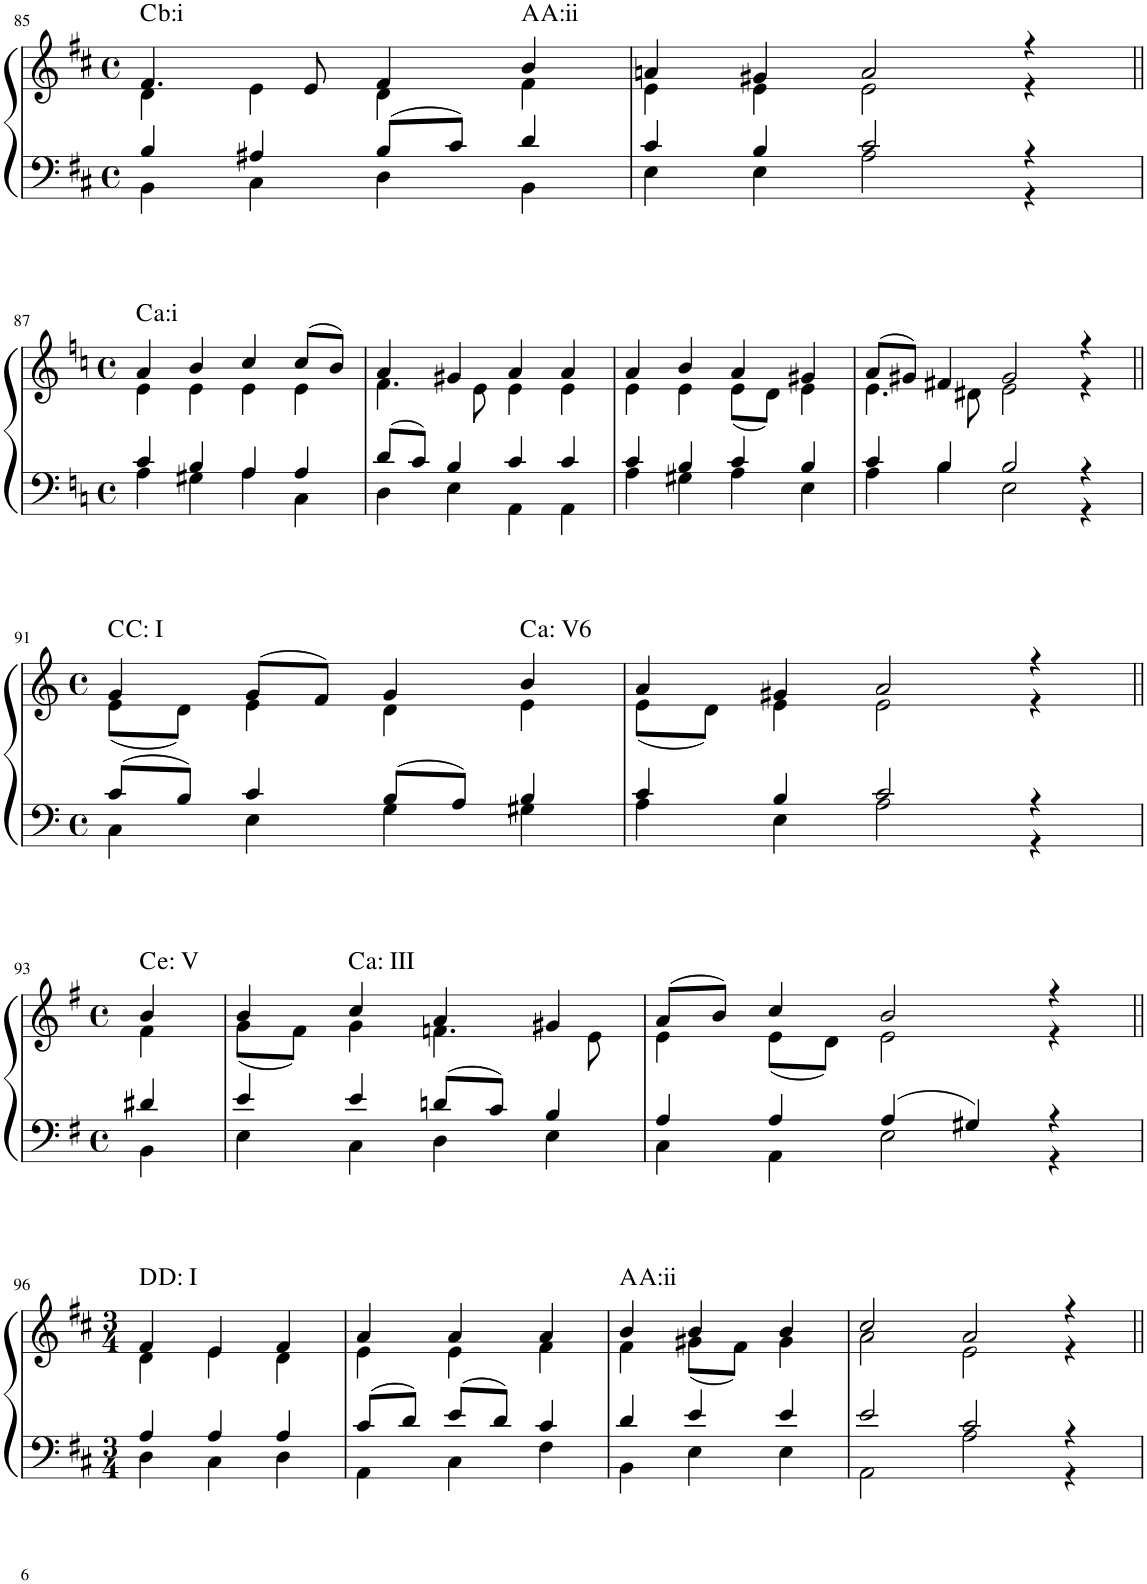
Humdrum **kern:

**kern	**kern	**harte
*part1	*part1	*part1
*staff2	*staff1	*
*I"Piano	*	*
*I'Pno.	*	*
!!LO:PB:g=z
*clefF4	*clefG2	*
*k[f#c#]	*k[f#c#]	*
*D:	*D:	*
*M4/4	*M4/4	*
*met(c)	*met(c)	*
=85	=85	=85
*^	*^	*
!	!	!	!	!LO:H:kt=b:
4B/	4BB\	4.f#/	4d\	.
4A#X/	4C#\	.	4e\	.
.	.	8e/	.	.
8B/L	4D\	4f#/	4d\	.
8c#/J	.	.	.	.
!	!	!	!	!LO:H:kt=A:
4d/	4BB\	4b/	4f#\	.
=86	=86	=86	=86	=86
4c#/	4E\	4an/	4e\	.
4B/	4E\	4g#X/	4e\	.
2c#/	2A\	2a/	2e\	.
4r	4r	4r	4r	.
!!LO:LB:g=z	!!
=87||	=87||	=87||	=87||	=87||
*k[]	*	*k[]	*	*
*C:	*	*C:	*	*
*M4/4	*	*M4/4	*	*
*met(c)	*	*met(c)	*	*
!	!	!	!	!LO:H:kt=a:
4c/	4A\	4a/	4e\	.
4B/	4G#X\	4b/	4e\	.
4A/	4A\	4cc/	4e\	.
4A/	4C\	(>8cc/L	4e\	.
.	.	8b/J)	.	.
=88	=88	=88	=88	=88
8d/L	4D\	4a/	4.f\	.
8c/J	.	.	.	.
4B/	4E\	4g#X/	.	.
.	.	.	8e\	.
4c/	4AA\	4a/	4e\	.
4c/	4AA\	4a/	4e\	.
=89	=89	=89	=89	=89
4c/	4A\	4a/	4e\	.
4B/	4G#X\	4b/	4e\	.
4c/	4A\	4a/	(<8e\L	.
.	.	.	8d\J)	.
4B/	4E\	4g#X/	4e\	.
=90	=90	=90	=90	=90
4c/	4A\	(>8a/L	4.e\	.
.	.	8g#X/J)	.	.
4B/	4B\	4f#X/	.	.
.	.	.	8d#X\	.
2B/	2E\	2g#/	2e\	.
4r	4r	4r	4r	.
!!LO:LB:g=z	!!
=91||	=91||	=91||	=91||	=91||
*M4/4	*	*M4/4	*	*
*met(c)	*	*met(c)	*	*
8c/L	4C\	4g/	(<8e\L	C:maj
8B/J	.	.	8d\J)	.
4c/	4E\	(>8g/L	4e\	.
.	.	8f/J)	.	.
8B/L	4G\	4g/	4d\	.
8A/J	.	.	.	.
!	!	!	!	!LO:H:kt=6
4B/	4G#X\	4b/	4e\	C:maj6
=92	=92	=92	=92	=92
4c/	4A\	4a/	(<8e\L	.
.	.	.	8d\J)	.
4B/	4E\	4g#X/	4e\	.
2c/	2A\	2a/	2e\	.
4r	4r	4r	4r	.
!!LO:LB:g=z	!!
=93||	=93||	=93||	=93||	=93||
*k[f#]	*	*k[f#]	*	*
*G:	*	*G:	*	*
*M4/4	*	*M4/4	*	*
*met(c)	*	*met(c)	*	*
4d#X/	4BB\	4b/	4f#\	C:maj
=94	=94	=94	=94	=94
*M4/4	*	*M4/4	*	*
*met(c)	*	*met(c)	*	*
4e/	4E\	4b/	(<8g\L	.
.	.	.	8f#\J)	.
4e/	4C\	4cc/	4g\	C:maj
8dn/L	4D\	4a/	4.fn\	.
8c/J	.	.	.	.
4B/	4E\	4g#X/	.	.
.	.	.	8e\	.
=95	=95	=95	=95	=95
4A/	4C\	(>8a/L	4e\	.
.	.	8b/J)	.	.
4A/	4AA\	4cc/	(<8e\L	.
.	.	.	8d\J)	.
4A/	2E\	2b/	2e\	.
4G#X/	.	.	.	.
4r	4r	4r	4r	.
!!LO:LB:g=z	!!
=96||	=96||	=96||	=96||	=96||
*k[f#c#]	*	*k[f#c#]	*	*
*D:	*	*D:	*	*
*M3/4	*	*M3/4	*	*
4A/	4D\	4f#/	4d\	D:maj
4A/	4C#\	4e/	4e\	.
4A/	4D\	4f#/	4d\	.
=97	=97	=97	=97	=97
8c#/L	4AA\	4a/	4e\	.
8d/J	.	.	.	.
8e/L	4C#\	4a/	4e\	.
8d/J	.	.	.	.
4c#/	4F#\	4a/	4f#\	.
=98	=98	=98	=98	=98
!	!	!	!	!LO:H:kt=A:
4d/	4BB\	4b/	4f#\	.
4e/	4E\	4b/	(<8g#X\L	.
.	.	.	8f#\J)	.
4e/	4E\	4b/	4g#\	.
=99	=99	=99	=99	=99
*M5/4	*	*M5/4	*	*
2e/	2AA\	2cc#/	2a\	.
2c#/	2A\	2a/	2e\	.
4r	4r	4r	4r	.
*v	*v	*	*	*
*	*v	*v	*
=||	=||	=||
*-	*-	*-
